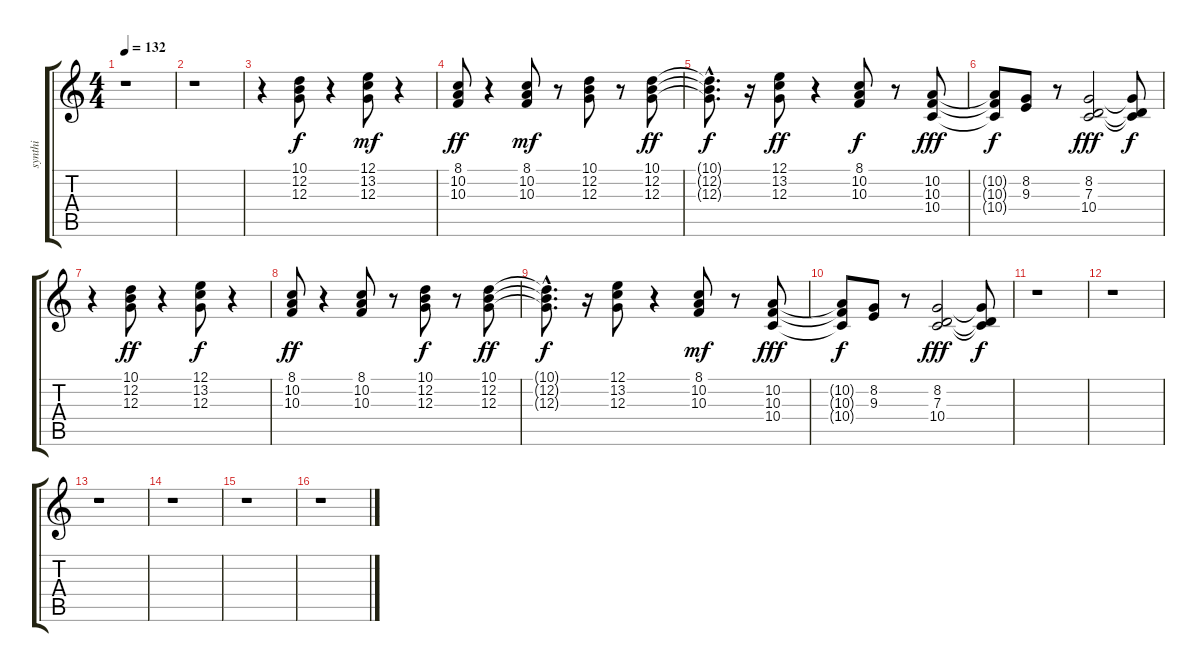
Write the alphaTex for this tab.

\track ("synthi" "synthi") {instrument lead1square}
\staff {score tabs}
\tuning (E4 B3 G3 D3 A2 E2) {hide}
\ts (4 4)
\tempo 132
\clef g2
\ks c
r.1{dy f} |
r.1 |
r.4 (10.1 12.2 12.3).8 r.4 (12.1 13.2 12.3).8{dy mf} r.4 |
(8.1 10.2 10.3).8{dy ff} r.4 (8.1 10.2 10.3).8{dy mf} r.8 (10.1 12.2 12.3).8 r.8 (10.1 12.2 12.3).8{dy ff} |
(10.1{hac t} 12.2{hac t} 12.3{hac t}).8{d dy f} r.16 (12.1 13.2 12.3).8{dy ff} r.4 (8.1 10.2 10.3).8{dy f} r.8 (10.2 10.3 10.4).8{dy fff} |
(10.2{t} 10.3{t} 10.4{t}).8{dy f} (8.2 9.3).8 r.8 (8.2 7.3 10.4).2{dy fff} (8.2{t} 7.3{t} 10.4{t}).8{dy f} |
r.4 (10.1 12.2 12.3).8{dy ff} r.4 (12.1 13.2 12.3).8{dy f} r.4 |
(8.1 10.2 10.3).8{dy ff} r.4 (8.1 10.2 10.3).8 r.8 (10.1 12.2 12.3).8{dy f} r.8 (10.1 12.2 12.3).8{dy ff} |
(10.1{hac t} 12.2{hac t} 12.3{hac t}).8{d dy f} r.16 (12.1 13.2 12.3).8 r.4 (8.1 10.2 10.3).8{dy mf} r.8 (10.2 10.3 10.4).8{dy fff} |
(10.2{t} 10.3{t} 10.4{t}).8{dy f} (8.2 9.3).8 r.8 (8.2 7.3 10.4).2{dy fff} (8.2{t} 7.3{t} 10.4{t}).8{dy f} |
r.1 |
r.1 |
r.1 |
r.1 |
r.1 |
r.1
